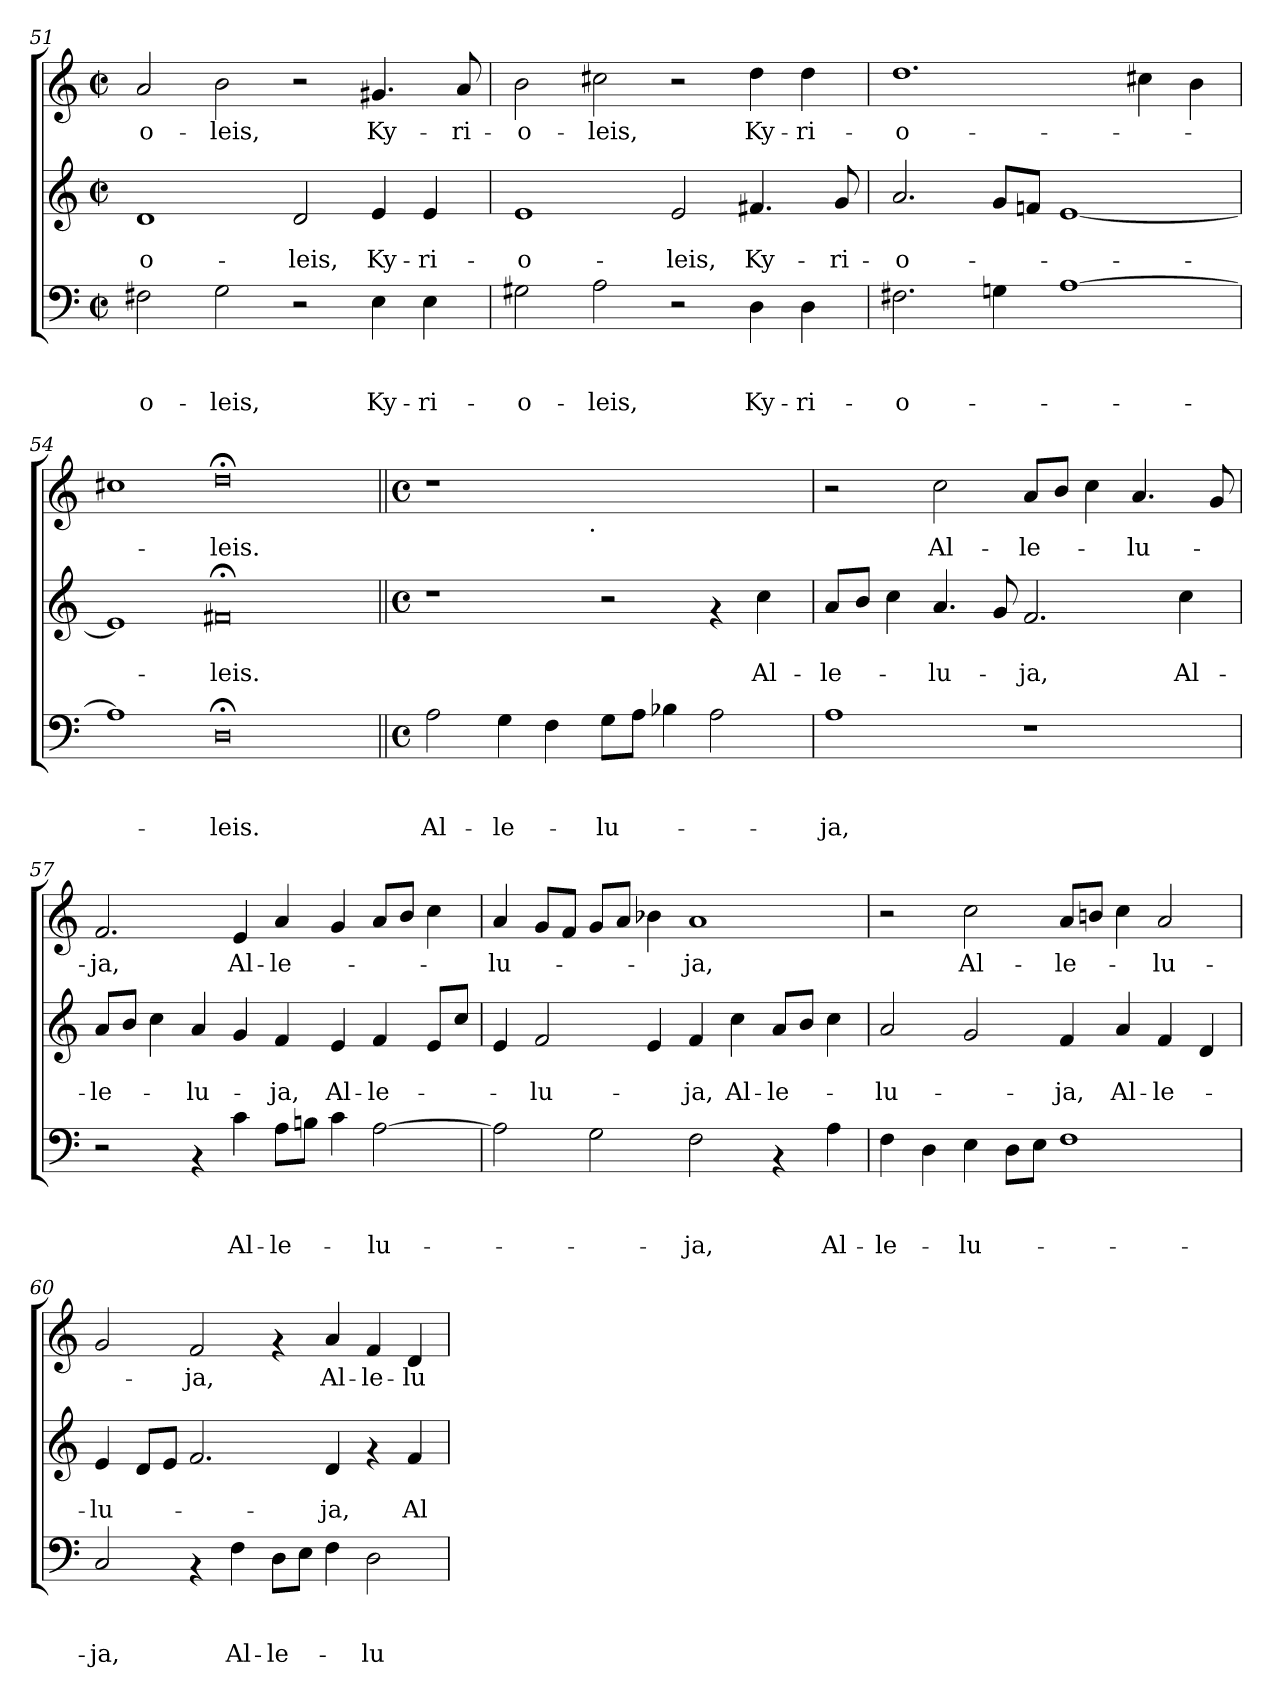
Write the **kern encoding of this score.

**kern	**text	**text	**text	**kern	**text	**text	**kern	**text
*part3	*part3	*part3	*part3	*part2	*part2	*part2	*part1	*part1
*staff3	*staff3	*staff3	*staff3	*staff2	*staff2	*staff2	*staff1	*staff1
*clefF4	*	*	*	*clefG2	*	*	*clefG2	*
*k[]	*	*	*	*k[]	*	*	*k[]	*
*C:	*	*	*	*C:	*	*	*C:	*
*M2/2	*	*	*	*M2/2	*	*	*M2/2	*
*met(c|)	*	*	*	*met(c|)	*	*	*met(c|)	*
=51	=51	=51	=51	=51	=51	=51	=51	=51
!	!	!	!LO:LY:b	!	!	!LO:LY:b	!	!LO:LY:b
2F#X\	.	.	-o-	1d	.	-o-	2a/	-o-
!	!	!	!LO:LY:b	!	!	!	!	!LO:LY:b
2G\	.	.	-leis,	.	.	.	2b\	-leis,
!	!	!	!	!	!	!LO:LY:b	!	!
2r	.	.	.	2d/	.	-leis,	2r	.
!	!	!	!LO:LY:b	!	!	!LO:LY:b	!	!LO:LY:b
4E\	.	.	Ky-	4e/	.	Ky-	4.g#X/	Ky-
!	!	!	!LO:LY:b	!	!	!LO:LY:b	!	!
4E\	.	.	-ri-	4e/	.	-ri-	.	.
!	!	!	!	!	!	!	!	!LO:LY:b
.	.	.	.	.	.	.	8a/	-ri-
!!LO:PB:g=z
=52	=52	=52	=52	=52	=52	=52	=52	=52
!	!	!	!LO:LY:b	!	!	!LO:LY:b	!	!LO:LY:b
2G#X\	.	.	-o-	1e	.	-o-	2b\	-o-
!	!	!	!LO:LY:b	!	!	!	!	!LO:LY:b
2A\	.	.	-leis,	.	.	.	2cc#X\	-leis,
!	!	!	!	!	!	!LO:LY:b	!	!
2r	.	.	.	2e/	.	-leis,	2r	.
!	!	!	!LO:LY:b	!	!	!LO:LY:b	!	!LO:LY:b
4D\	.	.	Ky-	4.f#X/	.	Ky-	4dd\	Ky-
!	!	!	!LO:LY:b	!	!	!	!	!LO:LY:b
4D\	.	.	-ri-	.	.	.	4dd\	-ri-
!	!	!	!	!	!	!LO:LY:b	!	!
.	.	.	.	8g/	.	-ri-	.	.
=53	=53	=53	=53	=53	=53	=53	=53	=53
!	!	!	!LO:LY:b	!	!	!LO:LY:b	!	!LO:LY:b
2.F#X\	.	.	-o-	2.a/	.	-o-	1.dd	-o-
4Gni\	.	.	.	8g/L	.	.	.	.
.	.	.	.	8fni/J	.	.	.	.
[>1A	.	.	.	[<1e	.	.	.	.
.	.	.	.	.	.	.	4cc#X\	.
.	.	.	.	.	.	.	4b\	.
=54	=54	=54	=54	=54	=54	=54	=54	=54
1A]	.	.	.	1e]	.	.	1cc#X	.
!	!	!	!LO:LY:b	!	!	!LO:LY:b	!	!LO:LY:b
0D;	.	.	-leis.	0f#X;	.	-leis.	0dd;	-leis.
=55||	=55||	=55||	=55||	=55||	=55||	=55||	=55||	=55||
*M4/4	*	*	*	*M4/4	*	*	*M4/4	*
*met(c)	*	*	*	*met(c)	*	*	*met(c)	*
!	!	!	!LO:LY:b	!	!	!	!	!
*	*	*	*	*	*	*	*^	*
2A\	.	.	Al-	1r	.	.	1r	2ryy	.
!	!	!	!LO:LY:b	!	!	!	!	!	!
4G\	.	.	-le-	.	.	.	.	4...ryy	.
4F\	.	.	.	.	.	.	.	.	.
!	!	!	!	!	!	!	!	!LO:TX:b:t=.	!
.	.	.	.	.	.	.	.	1ryy	.
!	!	!	!LO:LY:b	!	!	!	!	!	!
8G\L	.	.	-lu-	2r	.	.	1ryy	.	.
8A\J	.	.	.	.	.	.	.	.	.
4B-X\	.	.	.	.	.	.	.	.	.
2A\	.	.	.	4rf	.	.	.	.	.
!	!	!	!	!	!	!LO:LY:b	!	!	!
.	.	.	.	4cc\	.	Al-	.	.	.
.	.	.	.	.	.	.	.	32ryy	.
!!LO:LB:g=z
=56	=56	=56	=56	=56	=56	=56	=56	=56	=56
!	!	!	!LO:LY:b	!	!	!LO:LY:b	!	!	!
*	*	*	*	*	*	*	*v	*v	*
1A	.	.	-ja,	8a/L	.	-le-	2r	.
.	.	.	.	8b/J	.	.	.	.
.	.	.	.	4cc\	.	.	.	.
!	!	!	!	!	!	!LO:LY:b	!	!LO:LY:b
.	.	.	.	4.a/	.	-lu-	2cc\	Al-
.	.	.	.	8g/	.	.	.	.
!	!	!	!	!	!	!LO:LY:b	!	!LO:LY:b
1r	.	.	.	2.f/	.	-ja,	8a/L	-le-
.	.	.	.	.	.	.	8b/J	.
.	.	.	.	.	.	.	4cc\	.
!	!	!	!	!	!	!	!	!LO:LY:b
.	.	.	.	.	.	.	4.a/	-lu-
!	!	!	!	!	!	!LO:LY:b	!	!
.	.	.	.	4cc\	.	Al-	.	.
.	.	.	.	.	.	.	8g/	.
=57	=57	=57	=57	=57	=57	=57	=57	=57
!	!	!	!	!	!	!LO:LY:b	!	!LO:LY:b
2r	.	.	.	8a/L	.	-le-	2.f/	-ja,
.	.	.	.	8b/J	.	.	.	.
.	.	.	.	4cc\	.	.	.	.
!	!	!	!	!	!	!LO:LY:b	!	!
4rAA	.	.	.	4a/	.	-lu-	.	.
!	!	!	!LO:LY:b	!	!	!	!	!LO:LY:b
4c\	.	.	Al-	4g/	.	.	4e/	Al-
!	!	!	!LO:LY:b	!	!	!LO:LY:b	!	!LO:LY:b
8A\L	.	.	-le-	4f/	.	-ja,	4a/	-le-
8Bni\J	.	.	.	.	.	.	.	.
!	!	!	!	!	!	!LO:LY:b	!	!
4c\	.	.	.	4e/	.	Al-	4g/	.
!	!	!	!LO:LY:b	!	!	!LO:LY:b	!	!
[>2A\	.	.	-lu-	4f/	.	-le-	8a/L	.
.	.	.	.	.	.	.	8b/J	.
.	.	.	.	8e/L	.	.	4cc\	.
.	.	.	.	8cc/J	.	.	.	.
=58	=58	=58	=58	=58	=58	=58	=58	=58
!	!	!	!	!	!	!	!	!LO:LY:b
2A\]	.	.	.	4e/	.	.	4a/	-lu-
!	!	!	!	!	!	!LO:LY:b	!	!
.	.	.	.	2f/	.	-lu-	8g/L	.
.	.	.	.	.	.	.	8f/J	.
2G\	.	.	.	.	.	.	8g/L	.
.	.	.	.	.	.	.	8a/J	.
.	.	.	.	4e/	.	.	4b-X\	.
!	!	!	!LO:LY:b	!	!	!LO:LY:b	!	!LO:LY:b
2F\	.	.	-ja,	4f/	.	-ja,	1a	-ja,
!	!	!	!	!	!	!LO:LY:b	!	!
.	.	.	.	4cc\	.	Al-	.	.
!	!	!	!	!	!	!LO:LY:b	!	!
4rAA	.	.	.	8a/L	.	-le-	.	.
.	.	.	.	8b/J	.	.	.	.
!	!	!	!LO:LY:b	!	!	!	!	!
4A\	.	.	Al-	4cc\	.	.	.	.
!!LO:LB:g=z
=59	=59	=59	=59	=59	=59	=59	=59	=59
!	!	!	!LO:LY:b	!	!	!LO:LY:b	!	!
4F\	.	.	-le-	2a/	.	-lu-	2r	.
4D\	.	.	.	.	.	.	.	.
!	!	!	!LO:LY:b	!	!	!	!	!LO:LY:b
4E\	.	.	-lu-	2g/	.	.	2cc\	Al-
8D\L	.	.	.	.	.	.	.	.
8E\J	.	.	.	.	.	.	.	.
!	!	!	!	!	!	!LO:LY:b	!	!LO:LY:b
1F	.	.	.	4f/	.	-ja,	8a/L	-le-
.	.	.	.	.	.	.	8bni/J	.
!	!	!	!	!	!	!LO:LY:b	!	!
.	.	.	.	4a/	.	Al-	4cc\	.
!	!	!	!	!	!	!LO:LY:b	!	!LO:LY:b
.	.	.	.	4f/	.	-le-	2a/	-lu-
.	.	.	.	4d/	.	.	.	.
=60	=60	=60	=60	=60	=60	=60	=60	=60
!	!	!	!LO:LY:b	!	!	!LO:LY:b	!	!
2C/	.	.	-ja,	4e/	.	-lu-	2g/	.
.	.	.	.	8d/L	.	.	.	.
.	.	.	.	8e/J	.	.	.	.
!	!	!	!	!	!	!	!	!LO:LY:b
4rAA	.	.	.	2.f/	.	.	2f/	-ja,
!	!	!	!LO:LY:b	!	!	!	!	!
4F\	.	.	Al-	.	.	.	.	.
!	!	!	!LO:LY:b	!	!	!	!	!
8D\L	.	.	-le-	.	.	.	4rf	.
8E\J	.	.	.	.	.	.	.	.
!	!	!	!	!	!	!LO:LY:b	!	!LO:LY:b
4F\	.	.	.	4d/	.	-ja,	4a/	Al-
!	!	!	!LO:LY:b	!	!	!	!	!LO:LY:b
2D\	.	.	-lu-	4rf	.	.	4f/	-le-
!	!	!	!	!	!	!LO:LY:b	!	!LO:LY:b
.	.	.	.	4f/	.	Al-	4d/	-lu-
=	=	=	=	=	=	=	=	=
*-	*-	*-	*-	*-	*-	*-	*-	*-
